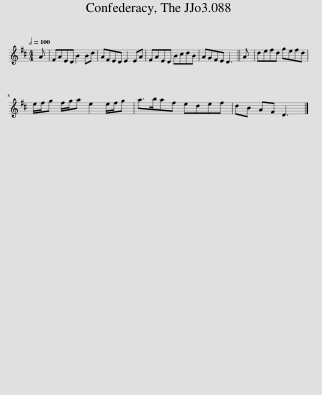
X:1
L:1/8
Q:1/2=100
M:4/4
I:linebreak $
K:D
V:1 treble
V:1
 A | FAED B2 Bd | AFED E2 EA | FAED BcdB | AGFE D3 || %5
 A | defd gefd |$ e/f/g f/g/a e2 e/f/g | a>baf edef | dB AF D3 |] %10
